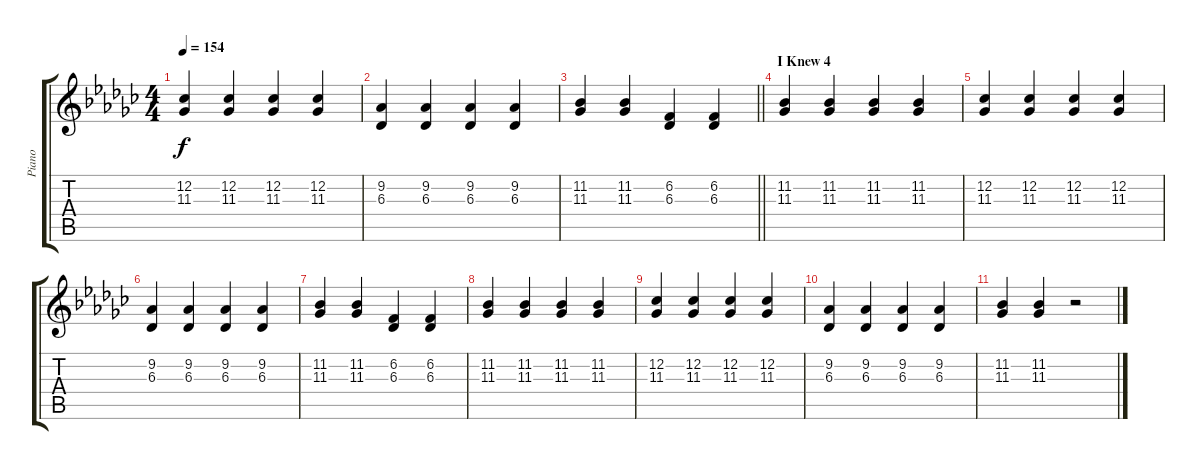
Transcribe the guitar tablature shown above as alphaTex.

\track ("Piano" "Piano") {instrument acousticgrandpiano}
\staff {score tabs}
\tuning (E4 B3 G3 D3 A2 E2) {hide}
\ts (4 4)
\tempo 154
\clef g2
\ks gb
(12.2 11.3).4{dy f} (12.2 11.3).4 (12.2 11.3).4 (12.2 11.3).4 |
(9.2 6.3).4 (9.2 6.3).4 (9.2 6.3).4 (9.2 6.3).4 |
\barLineRight lightlight
(11.2 11.3).4 (11.2 11.3).4 (6.2 6.3).4 (6.2 6.3).4 |
\section ("" "I Knew 4")
(11.2 11.3).4 (11.2 11.3).4 (11.2 11.3).4 (11.2 11.3).4 |
(12.2 11.3).4 (12.2 11.3).4 (12.2 11.3).4 (12.2 11.3).4 |
(9.2 6.3).4 (9.2 6.3).4 (9.2 6.3).4 (9.2 6.3).4 |
(11.2 11.3).4 (11.2 11.3).4 (6.2 6.3).4 (6.2 6.3).4 |
(11.2 11.3).4 (11.2 11.3).4 (11.2 11.3).4 (11.2 11.3).4 |
(12.2 11.3).4 (12.2 11.3).4 (12.2 11.3).4 (12.2 11.3).4 |
(9.2 6.3).4 (9.2 6.3).4 (9.2 6.3).4 (9.2 6.3).4 |
(11.2 11.3).4 (11.2 11.3).4 r.2
